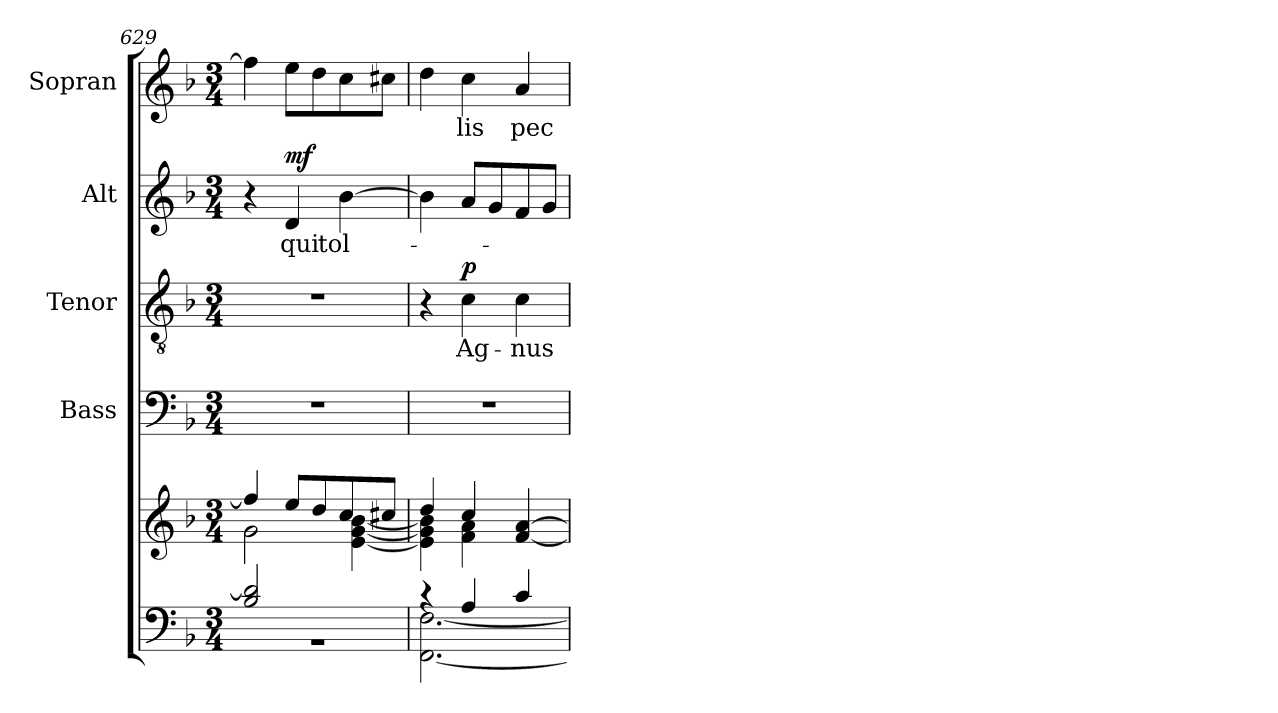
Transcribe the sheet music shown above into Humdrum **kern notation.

**kern	**kern	**kern	**kern	**text	**dynam	**kern	**text	**dynam	**kern	**text
*part5	*part5	*part4	*part3	*part3	*part3	*part2	*part2	*part2	*part1	*part1
*staff6	*staff5	*staff4	*staff3	*staff3	*staff3	*staff2	*staff2	*staff2	*staff1	*staff1
*	*	*I"Bass	*I"Tenor	*	*	*I"Alt	*	*	*I"Sopran	*
*	*	*I'B.	*I'T.	*	*	*I'A.	*	*	*I'S.	*
*clefF4	*clefG2	*clefF4	*clefGv2	*	*	*clefG2	*	*	*clefG2	*
*k[b-]	*k[b-]	*k[b-]	*k[b-]	*	*	*k[b-]	*	*	*k[b-]	*
*F:	*F:	*F:	*F:	*	*	*F:	*	*	*F:	*
*M3/4	*M3/4	*M3/4	*M3/4	*	*	*M3/4	*	*	*M3/4	*
=629	=629	=629	=629	=629	=629	=629	=629	=629	=629	=629
*^	*	*	*	*	*	*	*	*	*	*
!	!LO:N:vis=1	!	!	!	!	!	!	!	!	!	!
*	*	*^	*	*	*	*	*	*	*	*	*
2B-/ 2d/]	2.rBB	4ff/]	2g\	2.r	2.r	.	.	4r	.	.	4ff\]	.
!	!	!	!	!	!	!	!	!	!LO:LY:b	!LO:DY:a	!	!
.	.	8ee/L	.	.	.	.	.	4d/	qui	mf	8ee\L	.
.	.	8dd/	.	.	.	.	.	.	.	.	8dd\	.
!	!	!	!	!	!	!	!	!	!LO:LY:b	!	!	!
4ryy	.	8cc/	[<4e\ [<4g\ [<4b-\	.	.	.	.	[4b-\	tol-	.	8cc\	.
.	.	8cc#X/J	.	.	.	.	.	.	.	.	8cc#X\J	.
=630	=630	=630	=630	=630	=630	=630	=630	=630	=630	=630	=630	=630
4rc	[<2.FF\ [<2.F\	4dd/	4e\] 4g\] 4b-\]	2.r	4r	.	.	4b-\]	.	.	4dd\	.
!	!	!	!	!	!	!LO:LY:b	!LO:DY:a	!	!	!	!	!LO:LY:b
4A/	.	4cc/	4f\ 4a\	.	4c\	Ag-	p	8a/L	.	.	4cc\	-lis
.	.	.	.	.	.	.	.	8g/	.	.	.	.
!	!	!	!	!	!	!LO:LY:b	!	!	!	!	!	!LO:LY:b
4c/	.	[>4f/ [>4a/	4ryy	.	4c\	-nus	.	8f/	.	.	4a/	pec-
.	.	.	.	.	.	.	.	8g/J	.	.	.	.
*v	*v	*	*	*	*	*	*	*	*	*	*	*
*	*v	*v	*	*	*	*	*	*	*	*	*
=	=	=	=	=	=	=	=	=	=	=
*-	*-	*-	*-	*-	*-	*-	*-	*-	*-	*-
